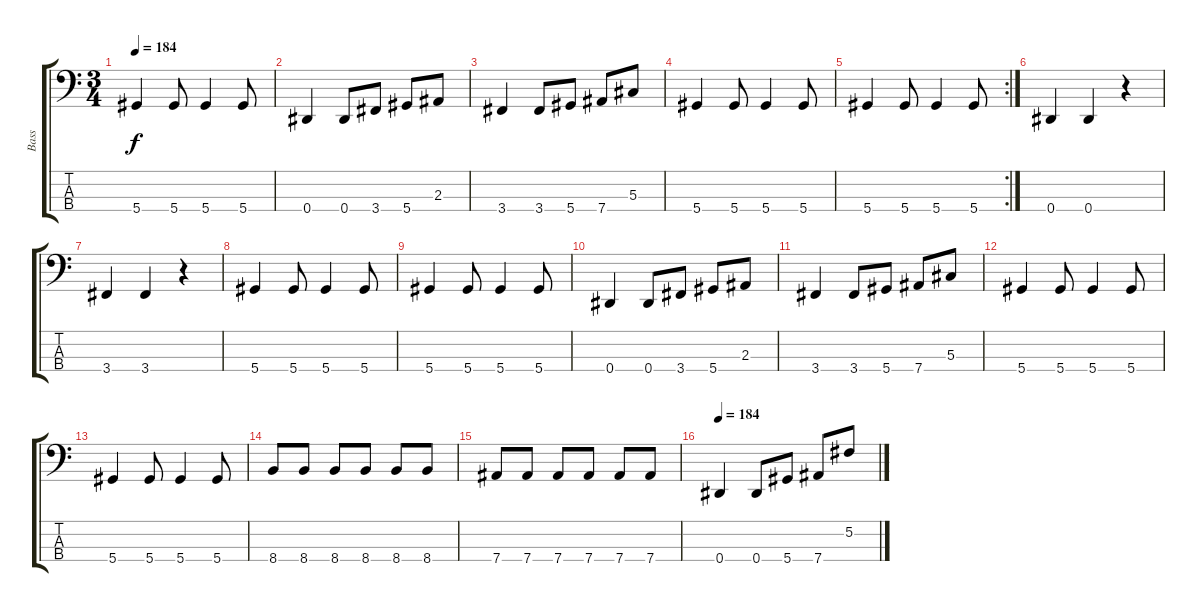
\track ("Bass" "Bass") {instrument electricbassfinger}
\staff {score tabs}
\tuning (Gb2 Db2 Ab1 Eb1) {hide}
\ts (3 4)
\tempo 184
\clef f4
\ks c
5.4.4{dy f} 5.4.8 5.4.4 5.4.8 |
0.4.4 0.4.8 3.4.8 5.4.8 2.3.8 |
3.4.4 3.4.8 5.4.8 7.4.8 5.3.8 |
5.4.4 5.4.8 5.4.4 5.4.8 |
\rc 2
5.4.4 5.4.8 5.4.4 5.4.8 |
0.4.4 0.4.4 r.4 |
3.4.4 3.4.4 r.4 |
5.4.4 5.4.8 5.4.4 5.4.8 |
5.4.4 5.4.8 5.4.4 5.4.8 |
0.4.4 0.4.8 3.4.8 5.4.8 2.3.8 |
3.4.4 3.4.8 5.4.8 7.4.8 5.3.8 |
5.4.4 5.4.8 5.4.4 5.4.8 |
5.4.4 5.4.8 5.4.4 5.4.8 |
8.4.8 8.4.8 8.4.8 8.4.8 8.4.8 8.4.8 |
7.4.8 7.4.8 7.4.8 7.4.8 7.4.8 7.4.8 |
\tempo 184
0.4.4 0.4.8 5.4.8 7.4.8 5.2.8
